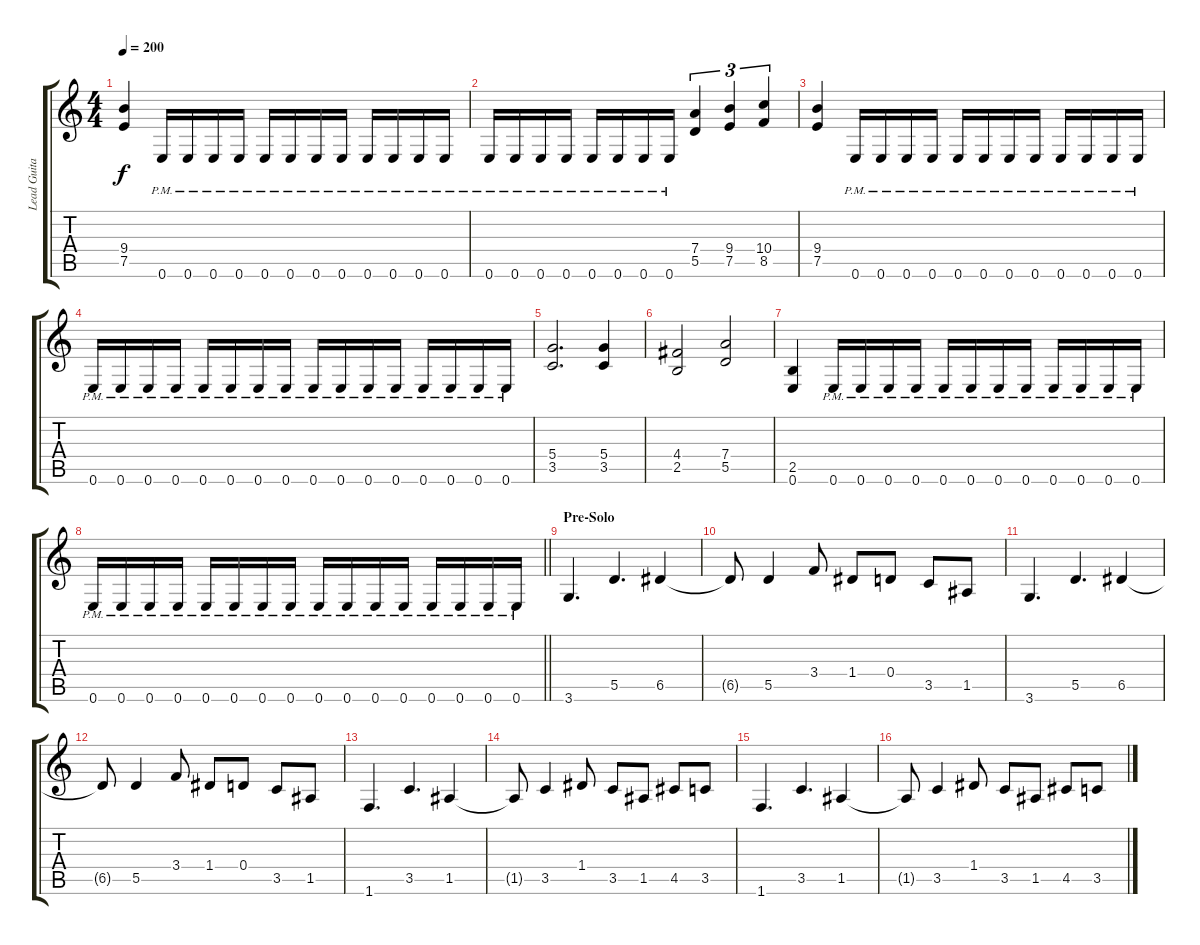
\track ("Lead Guitar" "Lead Guita") {instrument distortionguitar}
\staff {score tabs}
\tuning (E4 B3 G3 D3 A2 E2) {hide}
\ts (4 4)
\tempo 200
\clef g2
\ks c
(9.4 7.5).4{dy f} 0.6{pm}.16 0.6{pm}.16 0.6{pm}.16 0.6{pm}.16 0.6{pm}.16 0.6{pm}.16 0.6{pm}.16 0.6{pm}.16 0.6{pm}.16 0.6{pm}.16 0.6{pm}.16 0.6{pm}.16 |
0.6{pm}.16 0.6{pm}.16 0.6{pm}.16 0.6{pm}.16 0.6{pm}.16 0.6{pm}.16 0.6{pm}.16 0.6{pm}.16 (7.4 5.5).4{tu (3 2)} (9.4 7.5).4{tu (3 2)} (10.4 8.5).4{tu (3 2)} |
(9.4 7.5).4 0.6{pm}.16 0.6{pm}.16 0.6{pm}.16 0.6{pm}.16 0.6{pm}.16 0.6{pm}.16 0.6{pm}.16 0.6{pm}.16 0.6{pm}.16 0.6{pm}.16 0.6{pm}.16 0.6{pm}.16 |
0.6{pm}.16 0.6{pm}.16 0.6{pm}.16 0.6{pm}.16 0.6{pm}.16 0.6{pm}.16 0.6{pm}.16 0.6{pm}.16 0.6{pm}.16 0.6{pm}.16 0.6{pm}.16 0.6{pm}.16 0.6{pm}.16 0.6{pm}.16 0.6{pm}.16 0.6{pm}.16 |
(5.4 3.5).2{d} (5.4 3.5).4 |
(4.4 2.5).2 (7.4 5.5).2 |
(2.5 0.6).4 0.6{pm}.16 0.6{pm}.16 0.6{pm}.16 0.6{pm}.16 0.6{pm}.16 0.6{pm}.16 0.6{pm}.16 0.6{pm}.16 0.6{pm}.16 0.6{pm}.16 0.6{pm}.16 0.6{pm}.16 |
\barLineRight lightlight
0.6{pm}.16 0.6{pm}.16 0.6{pm}.16 0.6{pm}.16 0.6{pm}.16 0.6{pm}.16 0.6{pm}.16 0.6{pm}.16 0.6{pm}.16 0.6{pm}.16 0.6{pm}.16 0.6{pm}.16 0.6{pm}.16 0.6{pm}.16 0.6{pm}.16 0.6{pm}.16 |
\section ("" "Pre-Solo")
3.6.4{d} 5.5.4{d} 6.5.4 |
6.5{t}.8 5.5.4 3.4.8 1.4.8 0.4.8 3.5.8 1.5.8 |
3.6.4{d} 5.5.4{d} 6.5.4 |
6.5{t}.8 5.5.4 3.4.8 1.4.8 0.4.8 3.5.8 1.5.8 |
1.6.4{d} 3.5.4{d} 1.5.4 |
1.5{t}.8 3.5.4 1.4.8 3.5.8 1.5.8 4.5.8 3.5.8 |
1.6.4{d} 3.5.4{d} 1.5.4 |
1.5{t}.8 3.5.4 1.4.8 3.5.8 1.5.8 4.5.8 3.5.8
